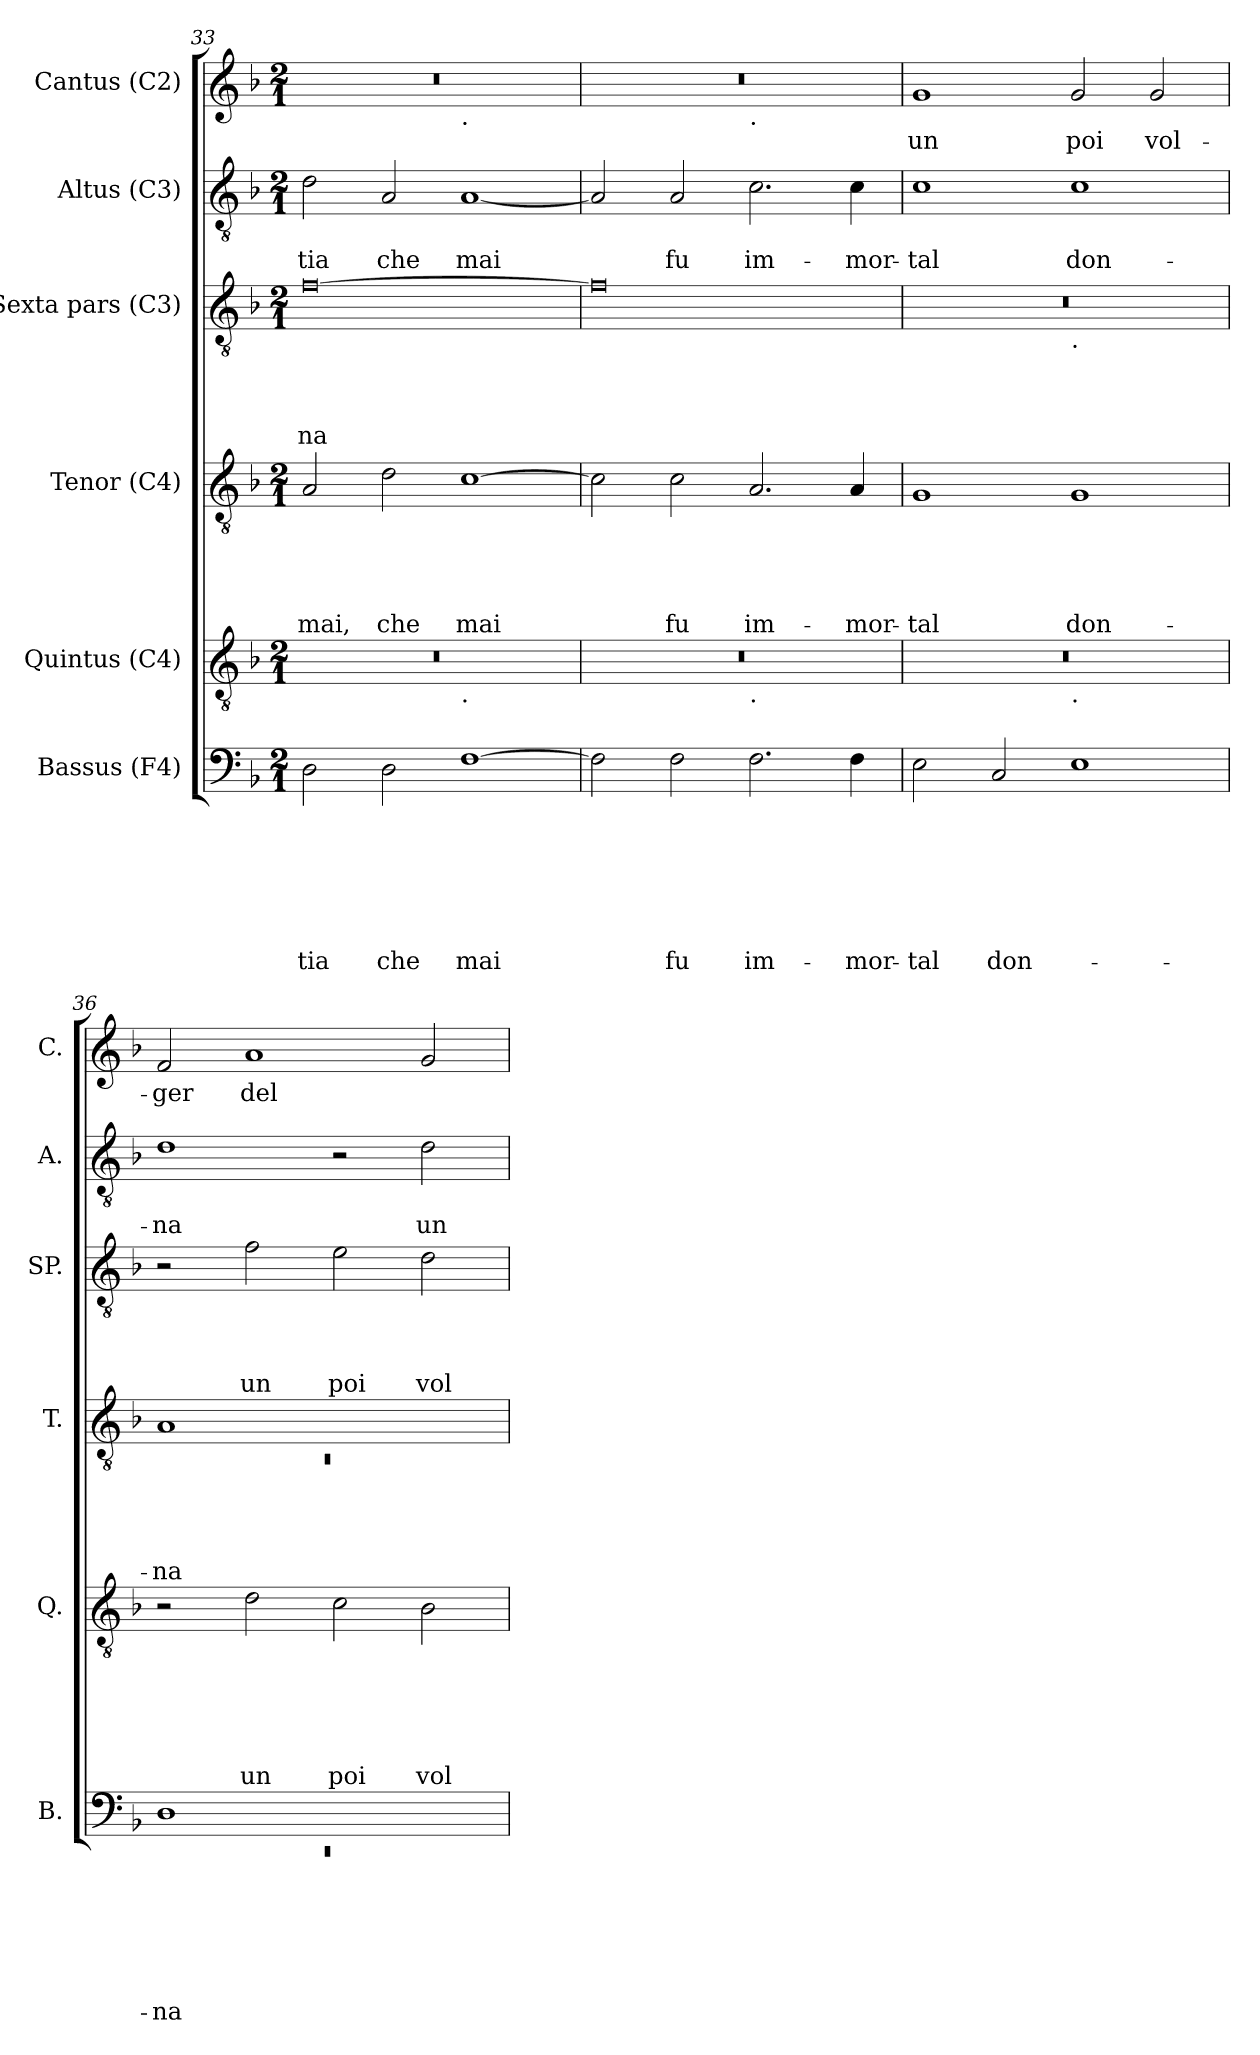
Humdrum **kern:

**kern	**text	**text	**text	**text	**text	**text	**text	**kern	**text	**text	**text	**text	**text	**text	**kern	**text	**text	**text	**text	**text	**kern	**text	**text	**text	**text	**kern	**text	**text	**kern	**text
*part6	*part6	*part6	*part6	*part6	*part6	*part6	*part6	*part5	*part5	*part5	*part5	*part5	*part5	*part5	*part4	*part4	*part4	*part4	*part4	*part4	*part3	*part3	*part3	*part3	*part3	*part2	*part2	*part2	*part1	*part1
*staff6	*staff6	*staff6	*staff6	*staff6	*staff6	*staff6	*staff6	*staff5	*staff5	*staff5	*staff5	*staff5	*staff5	*staff5	*staff4	*staff4	*staff4	*staff4	*staff4	*staff4	*staff3	*staff3	*staff3	*staff3	*staff3	*staff2	*staff2	*staff2	*staff1	*staff1
*I"Bassus (F4)	*	*	*	*	*	*	*	*I"Quintus (C4)	*	*	*	*	*	*	*I"Tenor (C4)	*	*	*	*	*	*I"Sexta pars (C3)	*	*	*	*	*I"Altus (C3)	*	*	*I"Cantus (C2)	*
*I'B.	*	*	*	*	*	*	*	*I'Q.	*	*	*	*	*	*	*I'T.	*	*	*	*	*	*I'SP.	*	*	*	*	*I'A.	*	*	*I'C.	*
*clefF4	*	*	*	*	*	*	*	*clefGv2	*	*	*	*	*	*	*clefGv2	*	*	*	*	*	*clefGv2	*	*	*	*	*clefGv2	*	*	*clefG2	*
*k[b-]	*	*	*	*	*	*	*	*k[b-]	*	*	*	*	*	*	*k[b-]	*	*	*	*	*	*k[b-]	*	*	*	*	*k[b-]	*	*	*k[b-]	*
*F:	*	*	*	*	*	*	*	*F:	*	*	*	*	*	*	*F:	*	*	*	*	*	*F:	*	*	*	*	*F:	*	*	*F:	*
*M2/1	*	*	*	*	*	*	*	*M2/1	*	*	*	*	*	*	*M2/1	*	*	*	*	*	*M2/1	*	*	*	*	*M2/1	*	*	*M2/1	*
=33	=33	=33	=33	=33	=33	=33	=33	=33	=33	=33	=33	=33	=33	=33	=33	=33	=33	=33	=33	=33	=33	=33	=33	=33	=33	=33	=33	=33	=33	=33
!	!	!	!	!	!	!	!LO:LY:b	!	!	!	!	!	!	!	!	!	!	!	!	!LO:LY:b	!	!	!	!	!LO:LY:b	!	!	!LO:LY:b	!	!
*	*	*	*	*	*	*	*	*^	*	*	*	*	*	*	*	*	*	*	*	*	*	*	*	*	*	*	*	*	*^	*
2D\	.	.	.	.	.	.	-tia	0r	1ryy	.	.	.	.	.	.	2A/	.	.	.	.	mai,	[>0f	.	.	.	-na	2d\	.	-tia	0r	1ryy	.
!	!	!	!	!	!	!	!LO:LY:b	!	!	!	!	!	!	!	!	!	!	!	!	!	!LO:LY:b	!	!	!	!	!	!	!	!LO:LY:b	!	!	!
2D\	.	.	.	.	.	.	che	.	.	.	.	.	.	.	.	2d\	.	.	.	.	che	.	.	.	.	.	2A/	.	che	.	.	.
!	!	!	!	!	!	!	!	!	!	!	!	!	!	!	!	!	!	!	!	!	!	!	!	!	!	!	!	!	!	!	!LO:TX:b:t=.	!
!	!	!	!	!	!	!	!	!	!LO:TX:b:t=.	!	!	!	!	!	!	!	!	!	!	!	!	!	!	!	!	!	!	!	!	!	!	!
!	!	!	!	!	!	!	!LO:LY:b	!	!	!	!	!	!	!	!	!	!	!	!	!	!LO:LY:b	!	!	!	!	!	!	!	!LO:LY:b	!	!	!
[>1F	.	.	.	.	.	.	mai	.	1ryy	.	.	.	.	.	.	[>1c	.	.	.	.	mai	.	.	.	.	.	[<1A	.	mai	.	1ryy	.
=34	=34	=34	=34	=34	=34	=34	=34	=34	=34	=34	=34	=34	=34	=34	=34	=34	=34	=34	=34	=34	=34	=34	=34	=34	=34	=34	=34	=34	=34	=34	=34	=34
2F\]	.	.	.	.	.	.	.	0r	1ryy	.	.	.	.	.	.	2c\]	.	.	.	.	.	0f]	.	.	.	.	2A/]	.	.	0r	1ryy	.
!	!	!	!	!	!	!	!LO:LY:b	!	!	!	!	!	!	!	!	!	!	!	!	!	!LO:LY:b	!	!	!	!	!	!	!	!LO:LY:b	!	!	!
2F\	.	.	.	.	.	.	fu	.	.	.	.	.	.	.	.	2c\	.	.	.	.	fu	.	.	.	.	.	2A/	.	fu	.	.	.
!	!	!	!	!	!	!	!	!	!	!	!	!	!	!	!	!	!	!	!	!	!	!	!	!	!	!	!	!	!	!	!LO:TX:b:t=.	!
!	!	!	!	!	!	!	!	!	!LO:TX:b:t=.	!	!	!	!	!	!	!	!	!	!	!	!	!	!	!	!	!	!	!	!	!	!	!
!	!	!	!	!	!	!	!LO:LY:b	!	!	!	!	!	!	!	!	!	!	!	!	!	!LO:LY:b	!	!	!	!	!	!	!	!LO:LY:b	!	!	!
2.F\	.	.	.	.	.	.	im-	.	1ryy	.	.	.	.	.	.	2.A/	.	.	.	.	im-	.	.	.	.	.	2.c\	.	im-	.	1ryy	.
!	!	!	!	!	!	!	!LO:LY:b	!	!	!	!	!	!	!	!	!	!	!	!	!	!LO:LY:b	!	!	!	!	!	!	!	!LO:LY:b	!	!	!
4F\	.	.	.	.	.	.	-mor-	.	.	.	.	.	.	.	.	4A/	.	.	.	.	-mor-	.	.	.	.	.	4c\	.	-mor-	.	.	.
=35	=35	=35	=35	=35	=35	=35	=35	=35	=35	=35	=35	=35	=35	=35	=35	=35	=35	=35	=35	=35	=35	=35	=35	=35	=35	=35	=35	=35	=35	=35	=35	=35
!	!	!	!	!	!	!	!LO:LY:b	!	!	!	!	!	!	!	!	!	!	!	!	!	!LO:LY:b	!	!	!	!	!	!	!	!LO:LY:b	!	!	!LO:LY:b
*	*	*	*	*	*	*	*	*	*	*	*	*	*	*	*	*	*	*	*	*	*	*^	*	*	*	*	*	*	*	*v	*v	*
2E\	.	.	.	.	.	.	-tal	0r	1ryy	.	.	.	.	.	.	1G	.	.	.	.	-tal	0r	1ryy	.	.	.	.	1c	.	-tal	1g	un
!	!	!	!	!	!	!	!LO:LY:b	!	!	!	!	!	!	!	!	!	!	!	!	!	!	!	!	!	!	!	!	!	!	!	!	!
2C/	.	.	.	.	.	.	don-	.	.	.	.	.	.	.	.	.	.	.	.	.	.	.	.	.	.	.	.	.	.	.	.	.
!	!	!	!	!	!	!	!	!	!	!	!	!	!	!	!	!	!	!	!	!	!	!	!LO:TX:b:t=.	!	!	!	!	!	!	!	!	!
!	!	!	!	!	!	!	!	!	!LO:TX:b:t=.	!	!	!	!	!	!	!	!	!	!	!	!	!	!	!	!	!	!	!	!	!	!	!
!	!	!	!	!	!	!	!	!	!	!	!	!	!	!	!	!	!	!	!	!	!LO:LY:b	!	!	!	!	!	!	!	!	!LO:LY:b	!	!LO:LY:b
1E	.	.	.	.	.	.	.	.	1ryy	.	.	.	.	.	.	1G	.	.	.	.	don-	.	1ryy	.	.	.	.	1c	.	don-	2g/	poi
!	!	!	!	!	!	!	!	!	!	!	!	!	!	!	!	!	!	!	!	!	!	!	!	!	!	!	!	!	!	!	!	!LO:LY:b
.	.	.	.	.	.	.	.	.	.	.	.	.	.	.	.	.	.	.	.	.	.	.	.	.	.	.	.	.	.	.	2g/	vol-
=36	=36	=36	=36	=36	=36	=36	=36	=36	=36	=36	=36	=36	=36	=36	=36	=36	=36	=36	=36	=36	=36	=36	=36	=36	=36	=36	=36	=36	=36	=36	=36	=36
*^	*	*	*	*	*	*	*	*	*	*	*	*	*	*	*	*^	*	*	*	*	*	*	*	*	*	*	*	*	*	*	*	*
!	!LO:N:vis=1	!	!	!	!	!	!	!LO:LY:b	!	!	!	!	!	!	!	!	!	!LO:N:vis=1	!	!	!	!	!LO:LY:b	!	!	!	!	!	!	!	!	!LO:LY:b	!	!LO:LY:b
*	*	*	*	*	*	*	*	*	*v	*v	*	*	*	*	*	*	*	*	*	*	*	*	*	*v	*v	*	*	*	*	*	*	*	*	*
1D	0rEE	.	.	.	.	.	.	-na	2r	.	.	.	.	.	.	1A	0rC	.	.	.	.	-na	2r	.	.	.	.	1d	.	-na	2f/	-ger
!	!	!	!	!	!	!	!	!	!	!	!	!	!	!	!LO:LY:b	!	!	!	!	!	!	!	!	!	!	!	!LO:LY:b	!	!	!	!	!LO:LY:b
.	.	.	.	.	.	.	.	.	2d\	.	.	.	.	.	un	.	.	.	.	.	.	.	2f\	.	.	.	un	.	.	.	1a	del
!	!	!	!	!	!	!	!	!	!	!	!	!	!	!	!LO:LY:b	!	!	!	!	!	!	!	!	!	!	!	!LO:LY:b	!	!	!	!	!
1ryy	.	.	.	.	.	.	.	.	2c\	.	.	.	.	.	poi	1ryy	.	.	.	.	.	.	2e\	.	.	.	poi	2r	.	.	.	.
!	!	!	!	!	!	!	!	!	!	!	!	!	!	!	!LO:LY:b	!	!	!	!	!	!	!	!	!	!	!	!LO:LY:b	!	!	!LO:LY:b	!	!
.	.	.	.	.	.	.	.	.	2B-\	.	.	.	.	.	vol-	.	.	.	.	.	.	.	2d\	.	.	.	vol-	2d\	.	un	2g/	.
*v	*v	*	*	*	*	*	*	*	*	*	*	*	*	*	*	*v	*v	*	*	*	*	*	*	*	*	*	*	*	*	*	*	*
=	=	=	=	=	=	=	=	=	=	=	=	=	=	=	=	=	=	=	=	=	=	=	=	=	=	=	=	=	=	=
*-	*-	*-	*-	*-	*-	*-	*-	*-	*-	*-	*-	*-	*-	*-	*-	*-	*-	*-	*-	*-	*-	*-	*-	*-	*-	*-	*-	*-	*-	*-
